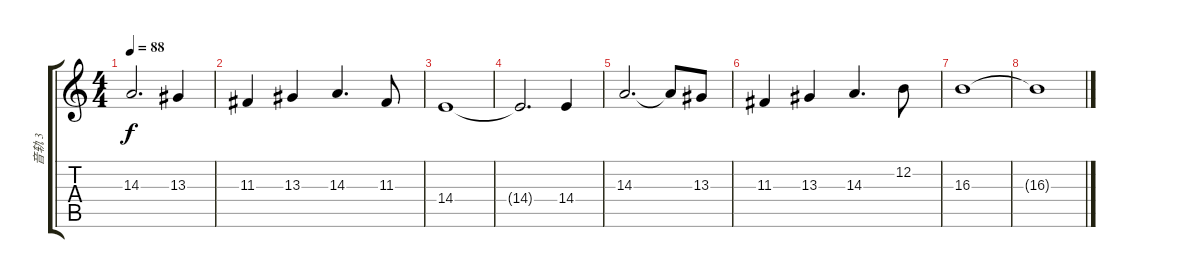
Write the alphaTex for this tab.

\track ("音轨 3" "音轨 3") {instrument synthstrings2}
\staff {score tabs}
\tuning (E4 B3 G3 D3 A2 E2) {hide}
\ts (4 4)
\tempo 88
\clef g2
\ks c
14.3.2{d dy f} 13.3.4 |
11.3.4 13.3.4 14.3.4{d} 11.3.8 |
14.4.1 |
14.4{t}.2{d} 14.4.4 |
14.3.2{d} 14.3{t}.8 13.3.8 |
11.3.4 13.3.4 14.3.4{d} 12.2.8 |
16.3.1{volume 5} |
16.3{t}.1
